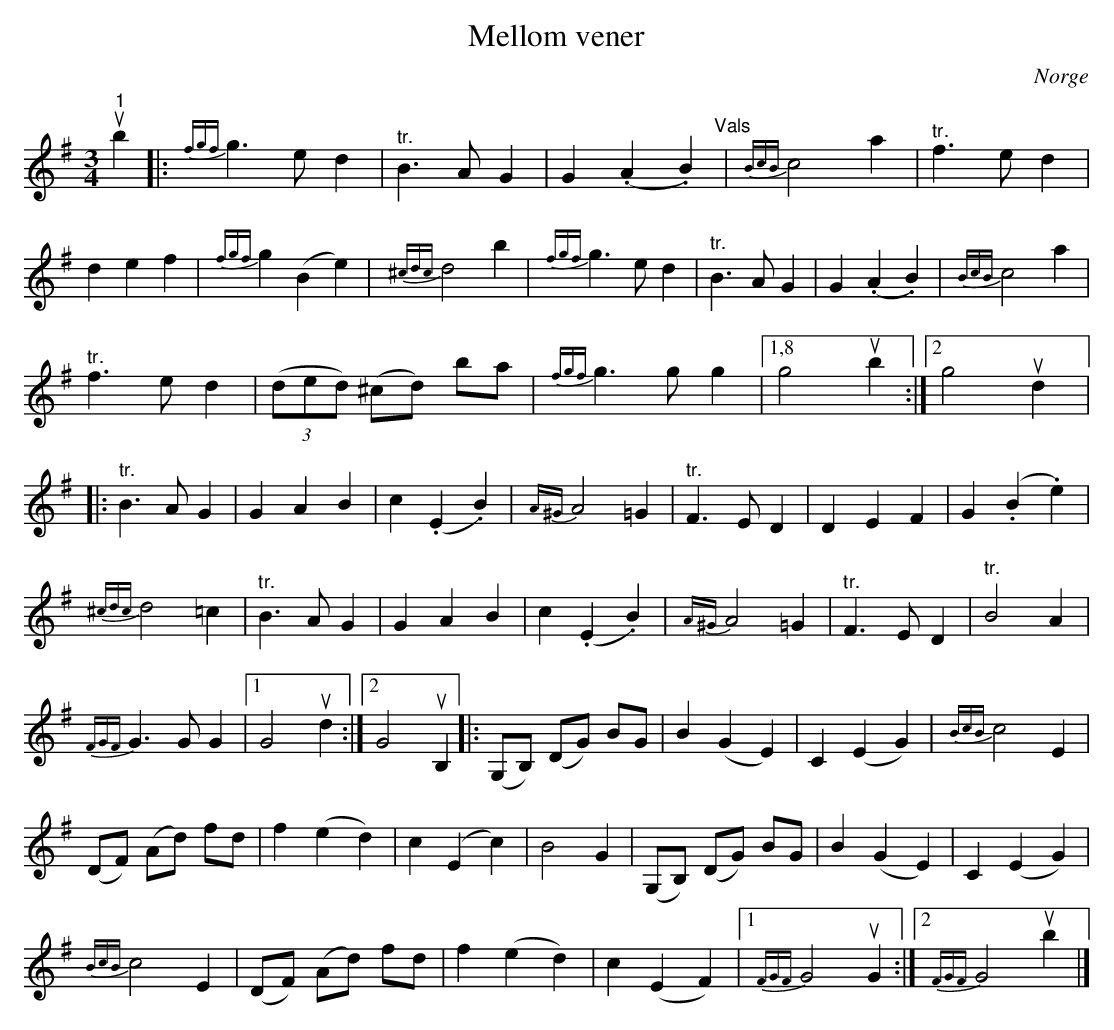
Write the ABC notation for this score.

X:1
T:Mellom vener
O:Norge
L:1/4
M:3/4
K:G
V:1
"^1"u b |:{fgf} g3/2 e/ d |"^tr." B3/2 A/ G | G (.A .B)"^Vals" |{BcB} c2 a |"^tr." f3/2 e/ d |
d e f |{fgf} g (B e) |{^cdc} d2 b |{fgf} g3/2 e/ d |"^tr." B3/2 A/ G | G (.A .B) |{BcB} c2 a |
"^tr." f3/2 e/ d | (3(d/e/d/) (^c/d/) b/a/ |{fgf} g3/2 g/ g |1,8 g2u b :|2 g2u d |:
"^tr." B3/2 A/ G | G A B | c (.E .B) |{A^G} A2 =G |"^tr." F3/2 E/ D | D E F | G (.B .e) |
{^cdc} d2 =c |"^tr." B3/2 A/ G | G A B | c (.E .B) |{A^G} A2 =G |"^tr." F3/2 E/ D |"^tr." B2 A |
{FGF} G3/2 G/ G |1 G2u d :|2 G2u B, |: (G,/B,/) (D/G/) B/G/ | B (G E) | C (E G) |{BcB} c2 E |
(D/F/) (A/d/) f/d/ | f (e d) | c (E c) | B2 G | (G,/B,/) (D/G/) B/G/ | B (G E) | C (E G) |
{BcB} c2 E | (D/F/) (A/d/) f/d/ | f (e d) | c (E F) |1{FGF} G2u G :|2{FGF} G2u b |]
